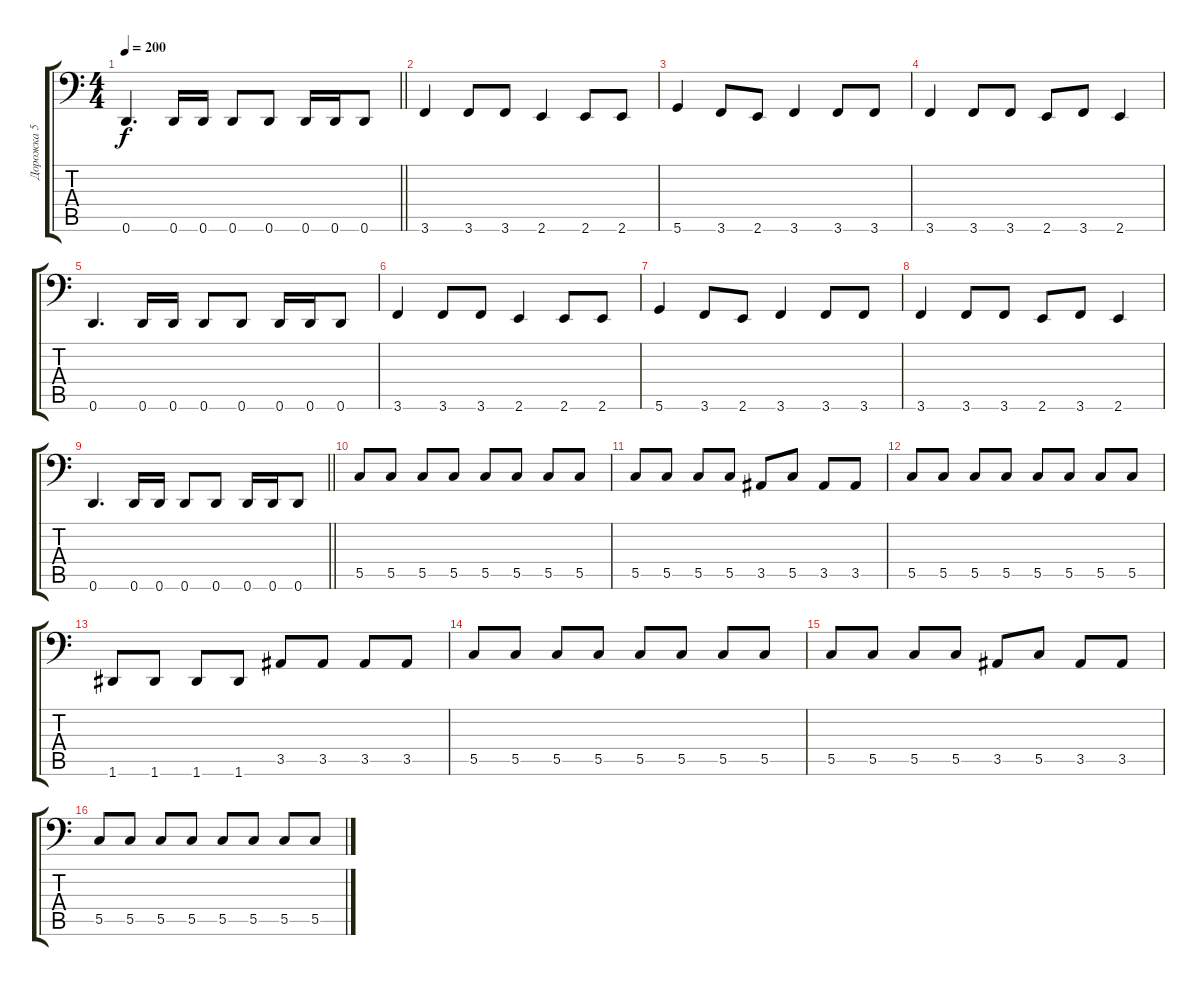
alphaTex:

\track ("Дорожка 5" "Дорожка 5") {instrument electricbassfinger}
\staff {score tabs}
\tuning (D3 A2 F2 C2 G1 D1) {hide}
\ts (4 4)
\tempo 200
\clef f4
\barLineRight lightlight
\ks c
0.6.4{d dy f} 0.6.16 0.6.16 0.6.8 0.6.8 0.6.16 0.6.16 0.6.8 |
\section ("" "")
3.6.4 3.6.8 3.6.8 2.6.4 2.6.8 2.6.8 |
5.6.4 3.6.8 2.6.8 3.6.4 3.6.8 3.6.8 |
3.6.4 3.6.8 3.6.8 2.6.8 3.6.8 2.6.4 |
0.6.4{d} 0.6.16 0.6.16 0.6.8 0.6.8 0.6.16 0.6.16 0.6.8 |
3.6.4 3.6.8 3.6.8 2.6.4 2.6.8 2.6.8 |
5.6.4 3.6.8 2.6.8 3.6.4 3.6.8 3.6.8 |
3.6.4 3.6.8 3.6.8 2.6.8 3.6.8 2.6.4 |
\barLineRight lightlight
0.6.4{d} 0.6.16 0.6.16 0.6.8 0.6.8 0.6.16 0.6.16 0.6.8 |
\section ("" "")
5.5.8 5.5.8 5.5.8 5.5.8 5.5.8 5.5.8 5.5.8 5.5.8 |
5.5.8 5.5.8 5.5.8 5.5.8 3.5.8 5.5.8 3.5.8 3.5.8 |
5.5.8 5.5.8 5.5.8 5.5.8 5.5.8 5.5.8 5.5.8 5.5.8 |
1.6.8 1.6.8 1.6.8 1.6.8 3.5.8 3.5.8 3.5.8 3.5.8 |
5.5.8 5.5.8 5.5.8 5.5.8 5.5.8 5.5.8 5.5.8 5.5.8 |
5.5.8 5.5.8 5.5.8 5.5.8 3.5.8 5.5.8 3.5.8 3.5.8 |
5.5.8 5.5.8 5.5.8 5.5.8 5.5.8 5.5.8 5.5.8 5.5.8
